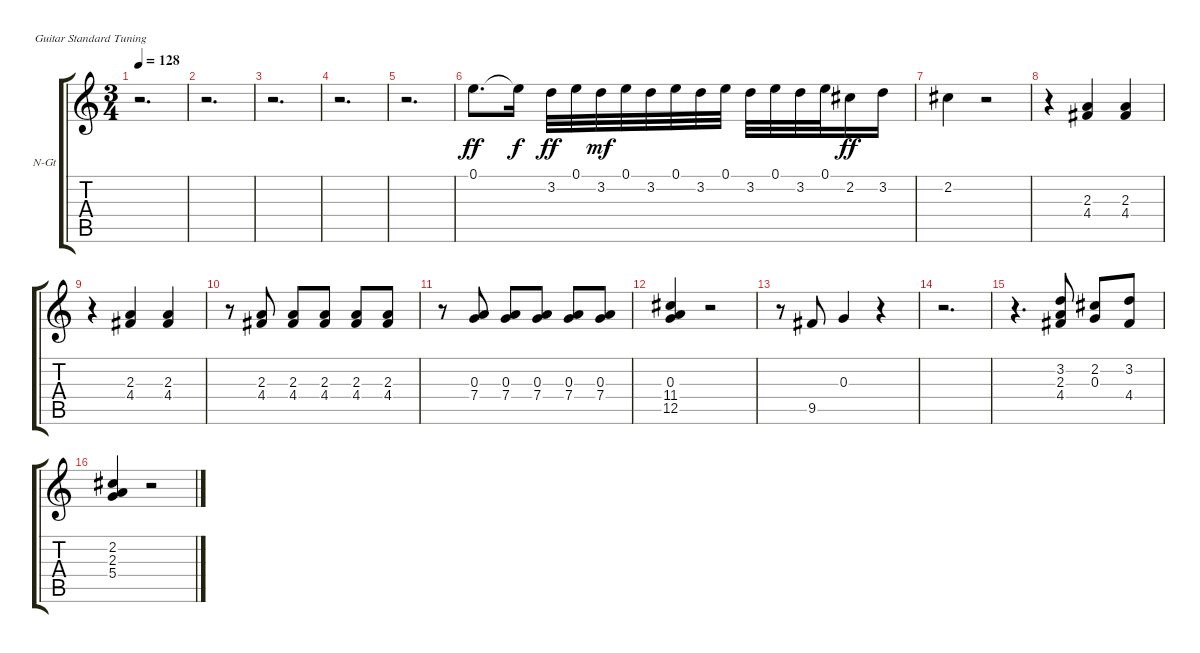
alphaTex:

\bracketExtendMode groupsimilarinstruments
\firstSystemTrackNameOrientation horizontal
\otherSystemsTrackNameOrientation horizontal
\track ("Guitar 2" "N-Gt") {instrument acousticguitarnylon}
\staff {score tabs}
\tuning (E4 B3 G3 D3 A2 E2)
\ts (3 4)
\tempo 128
\clef g2
\ks c
r.2{d dy ff} |
r.2{d} |
r.2{d} |
r.2{d} |
r.2{d} |
0.1.8{d} 0.1{t}.16{dy f} 3.2.32{dy ff} 0.1.32 3.2.32{dy mf} 0.1.32 3.2.32 0.1.32 3.2.32 0.1.32 3.2.32 0.1.32 3.2.32 0.1.32 2.2.16{dy ff} 3.2.16 |
2.2.4 r.2 |
r.4 (2.3 4.4).4 (2.3 4.4).4 |
r.4 (2.3 4.4).4 (2.3 4.4).4 |
r.8 (2.3 4.4).8 (2.3 4.4).8 (2.3 4.4).8 (2.3 4.4).8 (2.3 4.4).8 |
r.8 (0.3 7.4).8 (0.3 7.4).8 (0.3 7.4).8 (0.3 7.4).8 (0.3 7.4).8 |
(0.3 11.4 12.5).4 r.2 |
r.8 9.5.8 0.3.4 r.4 |
r.2{d} |
r.4{d} (3.2 2.3 4.4).8 (2.2 0.3).8 (3.2 4.4).8 |
(2.2 2.3 5.4).4 r.2
